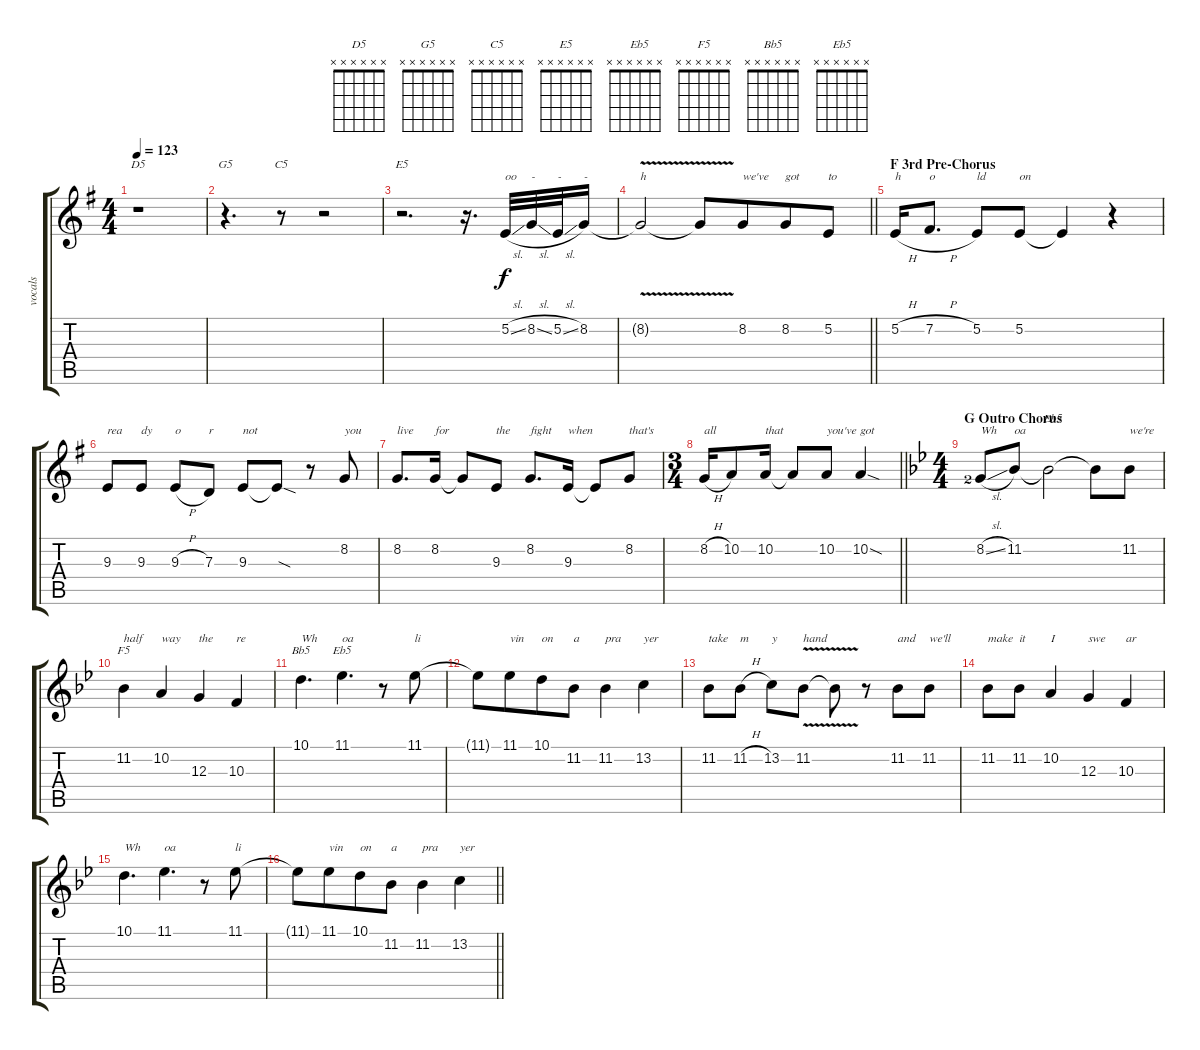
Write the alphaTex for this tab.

\track ("vocals" "vocals") {instrument synthbrass1}
\staff {score tabs}
\tuning (E4 B3 G3 D3 A2 E2) {hide}
\chord ("D5" x x x x x x)
\chord ("G5" x x x x x x)
\chord ("C5" x x x x x x)
\chord ("E5" x x x x x x)
\chord ("   Eb5" x x x x x x)
\chord ("F5" x x x x x x)
\chord ("Bb5" x x x x x x)
\chord ("Eb5" x x x x x x)
\ts (4 4)
\tempo 123
\clef g2
\ks g
r.1{ch "D5" dy f} |
r.4{d ch "G5"} r.8{ch "C5"} r.2 |
r.2{d ch "E5"} r.16{d} 5.2{sl}.32{txt "oo"} 8.2{sl}.32{txt "-"} 5.2{sl}.32{txt "-"} 8.2.16{txt "-"} |
\barLineRight lightlight
8.2{v t}.2{txt "h"} 8.2{t}.8 8.2.8{txt "we've" beam merge} 8.2.8{txt "got"} 5.2.8{txt "to"} |
\section ("" "F 3rd Pre-Chorus")
5.2{h}.16{txt "h"} 7.2{h}.8{d txt "o"} 5.2.8{txt "ld"} 5.2.8{txt "on"} 5.2{t}.4 r.4 |
9.3.8{txt "rea"} 9.3.8{txt "dy"} 9.3{h}.8{txt "o"} 7.3.8{txt "r"} 9.3.8{txt "not"} 9.3{sod t}.8 r.8 8.2.8{txt "you"} |
8.2.8{d txt "live"} 8.2.16{txt "for"} 8.2{t}.8 9.3.8{txt "the"} 8.2.8{d txt "fight"} 9.3.16{txt "when"} 9.3{t}.8 8.2.8{txt "that's"} |
\ts (3 4)
\barLineRight lightlight
8.2{h}.16{txt "all"} 10.2.8 10.2.16{txt "that"} 10.2{t}.8 10.2.8{txt "you've"} 10.2{sod}.4{txt "got"} |
\ts (4 4)
\section ("" "G Outro Chorus")
\ks bb
8.2{sl lf 3}.8{txt "Wh"} 11.2.8{txt "oa"} 11.2{t}.2{ch "   Eb5"} 11.2{t}.8 11.2.8{txt "we're"} |
11.2.4{ch "F5" txt "half"} 10.2.4{txt "way"} 12.3.4{txt "the"} 10.3.4{txt "re"} |
10.1.4{d ch "Bb5" txt "Wh"} 11.1.4{d ch "Eb5" txt "oa"} r.8 11.1.8{txt "li"} |
11.1{t}.8 11.1.8{txt "vin" beam merge} 10.1.8{txt "on"} 11.2.8{txt "a"} 11.2.4{txt "pra"} 13.2.4{txt "yer"} |
11.2.8{txt "take"} 11.2{h}.8{txt "m"} 13.2.8{txt "y"} 11.2{v}.8{txt "hand"} 11.2{t}.8 r.8 11.2.8{txt "and"} 11.2.8{txt "we'll"} |
11.2.8{txt "make"} 11.2.8{txt "it"} 10.2.4{txt "I"} 12.3.4{txt "swe"} 10.3.4{txt "ar"} |
10.1.4{d txt "Wh"} 11.1.4{d txt "oa"} r.8 11.1.8{txt "li"} |
\barLineRight lightlight
11.1{t}.8 11.1.8{txt "vin" beam merge} 10.1.8{txt "on"} 11.2.8{txt "a"} 11.2.4{txt "pra"} 13.2.4{txt "yer"}
